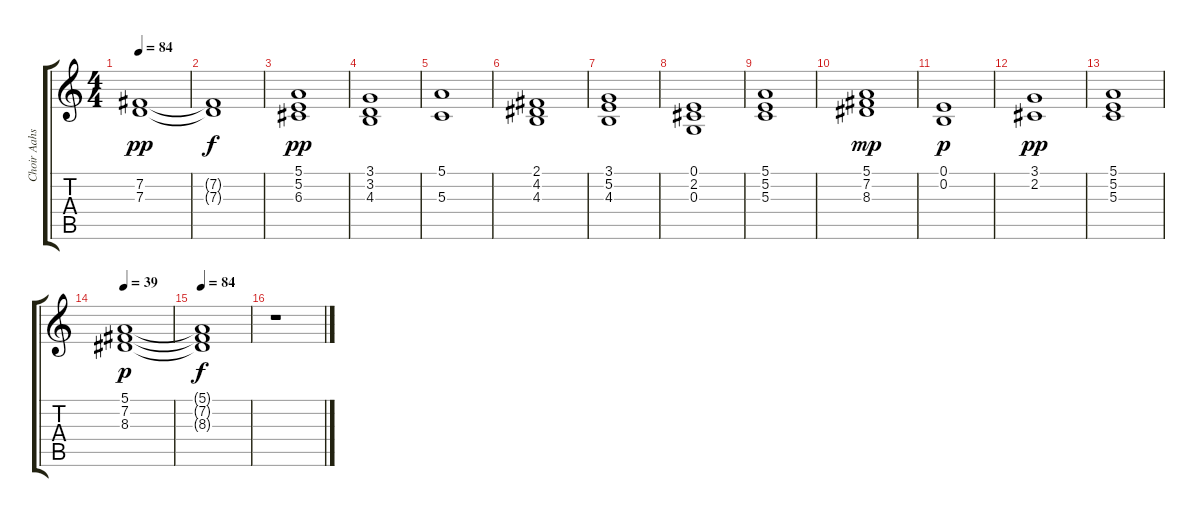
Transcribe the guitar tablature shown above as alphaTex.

\track ("Choir Aahs" "Choir Aahs") {instrument choiraahs}
\staff {score tabs}
\tuning (E4 B3 G3 D3 A2 E2) {hide}
\ts (4 4)
\tempo 84
\clef g2
\ks c
(7.2 7.3).1{dy pp volume 8} |
(7.2{t} 7.3{t}).1{dy f} |
(5.1 5.2 6.3).1{dy pp volume 12} |
(3.1 3.2 4.3).1 |
(5.1 5.3).1 |
(2.1 4.2 4.3).1 |
(3.1 5.2 4.3).1 |
(0.1 2.2 0.3).1 |
(5.1 5.2 5.3).1 |
(5.1 7.2 8.3).1{dy mp} |
(0.1 0.2).1{dy p volume 11} |
(3.1 2.2).1{dy pp volume 11} |
(5.1 5.2 5.3).1 |
\tempo 39
(5.1 7.2 8.3).1{dy p} |
\tempo 84
(5.1{t} 7.2{t} 8.3{t}).1{dy f} |
r.1
